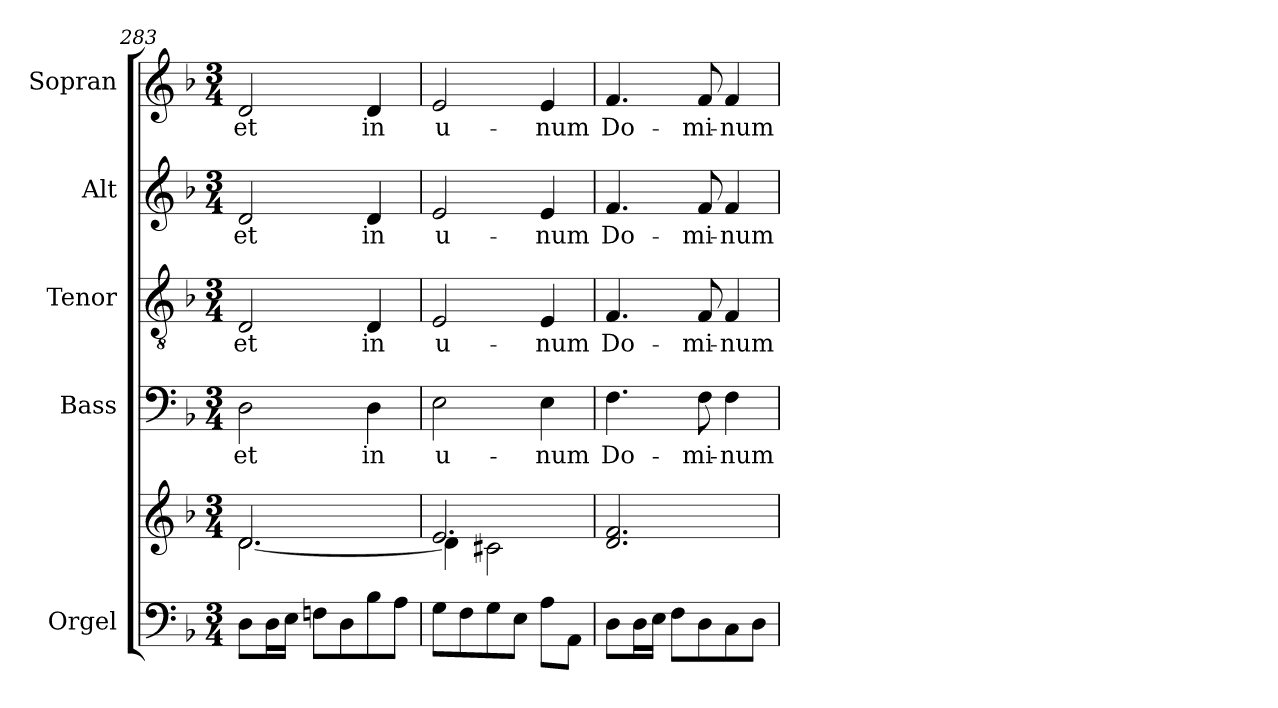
**kern	**kern	**kern	**text	**kern	**text	**kern	**text	**kern	**text
*part5	*part5	*part4	*part4	*part3	*part3	*part2	*part2	*part1	*part1
*staff6	*staff5	*staff4	*staff4	*staff3	*staff3	*staff2	*staff2	*staff1	*staff1
*I"Orgel	*	*I"Bass	*	*I"Tenor	*	*I"Alt	*	*I"Sopran	*
*I'Org.	*	*I'B	*	*I'T	*	*I'A	*	*I'S	*
*clefF4	*clefG2	*clefF4	*	*clefGv2	*	*clefG2	*	*clefG2	*
*k[b-]	*k[b-]	*k[b-]	*	*k[b-]	*	*k[b-]	*	*k[b-]	*
*F:	*F:	*F:	*	*F:	*	*F:	*	*F:	*
*M3/4	*M3/4	*M3/4	*	*M3/4	*	*M3/4	*	*M3/4	*
=283	=283	=283	=283	=283	=283	=283	=283	=283	=283
*	*^	*	*	*	*	*	*	*	*
!	!	!	!	!LO:LY:b	!	!LO:LY:b	!	!LO:LY:b	!	!LO:LY:b
8D\L	2.d/	[<2.d\	2D\	et	2D/	et	2d/	et	2d/	et
16D\L	.	.	.	.	.	.	.	.	.	.
16E\JJ	.	.	.	.	.	.	.	.	.	.
8Fn\L	.	.	.	.	.	.	.	.	.	.
8D\	.	.	.	.	.	.	.	.	.	.
!	!	!	!	!LO:LY:b	!	!LO:LY:b	!	!LO:LY:b	!	!LO:LY:b
8B-\	.	.	4D\	in	4D/	in	4d/	in	4d/	in
8A\J	.	.	.	.	.	.	.	.	.	.
=284	=284	=284	=284	=284	=284	=284	=284	=284	=284	=284
!	!	!	!	!LO:LY:b	!	!LO:LY:b	!	!LO:LY:b	!	!LO:LY:b
8G\L	2.e/	4d\]	2E\	u-	2E/	u-	2e/	u-	2e/	u-
8F\	.	.	.	.	.	.	.	.	.	.
8G\	.	2c#X\	.	.	.	.	.	.	.	.
8E\J	.	.	.	.	.	.	.	.	.	.
!	!	!	!	!LO:LY:b	!	!LO:LY:b	!	!LO:LY:b	!	!LO:LY:b
8A\L	.	.	4E\	-num	4E/	-num	4e/	-num	4e/	-num
8AA\J	.	.	.	.	.	.	.	.	.	.
*	*v	*v	*	*	*	*	*	*	*	*
=285	=285	=285	=285	=285	=285	=285	=285	=285	=285
!	!	!	!LO:LY:b	!	!LO:LY:b	!	!LO:LY:b	!	!LO:LY:b
8D\L	2.d/ 2.f/	4.F\	Do-	4.F/	Do-	4.f/	Do-	4.f/	Do-
16D\L	.	.	.	.	.	.	.	.	.
16E\JJ	.	.	.	.	.	.	.	.	.
8F\L	.	.	.	.	.	.	.	.	.
!	!	!	!LO:LY:b	!	!LO:LY:b	!	!LO:LY:b	!	!LO:LY:b
8D\	.	8F\	-mi-	8F/	-mi-	8f/	-mi-	8f/	-mi-
!	!	!	!LO:LY:b	!	!LO:LY:b	!	!LO:LY:b	!	!LO:LY:b
8C\	.	4F\	-num	4F/	-num	4f/	-num	4f/	-num
8D\J	.	.	.	.	.	.	.	.	.
=	=	=	=	=	=	=	=	=	=
*-	*-	*-	*-	*-	*-	*-	*-	*-	*-
